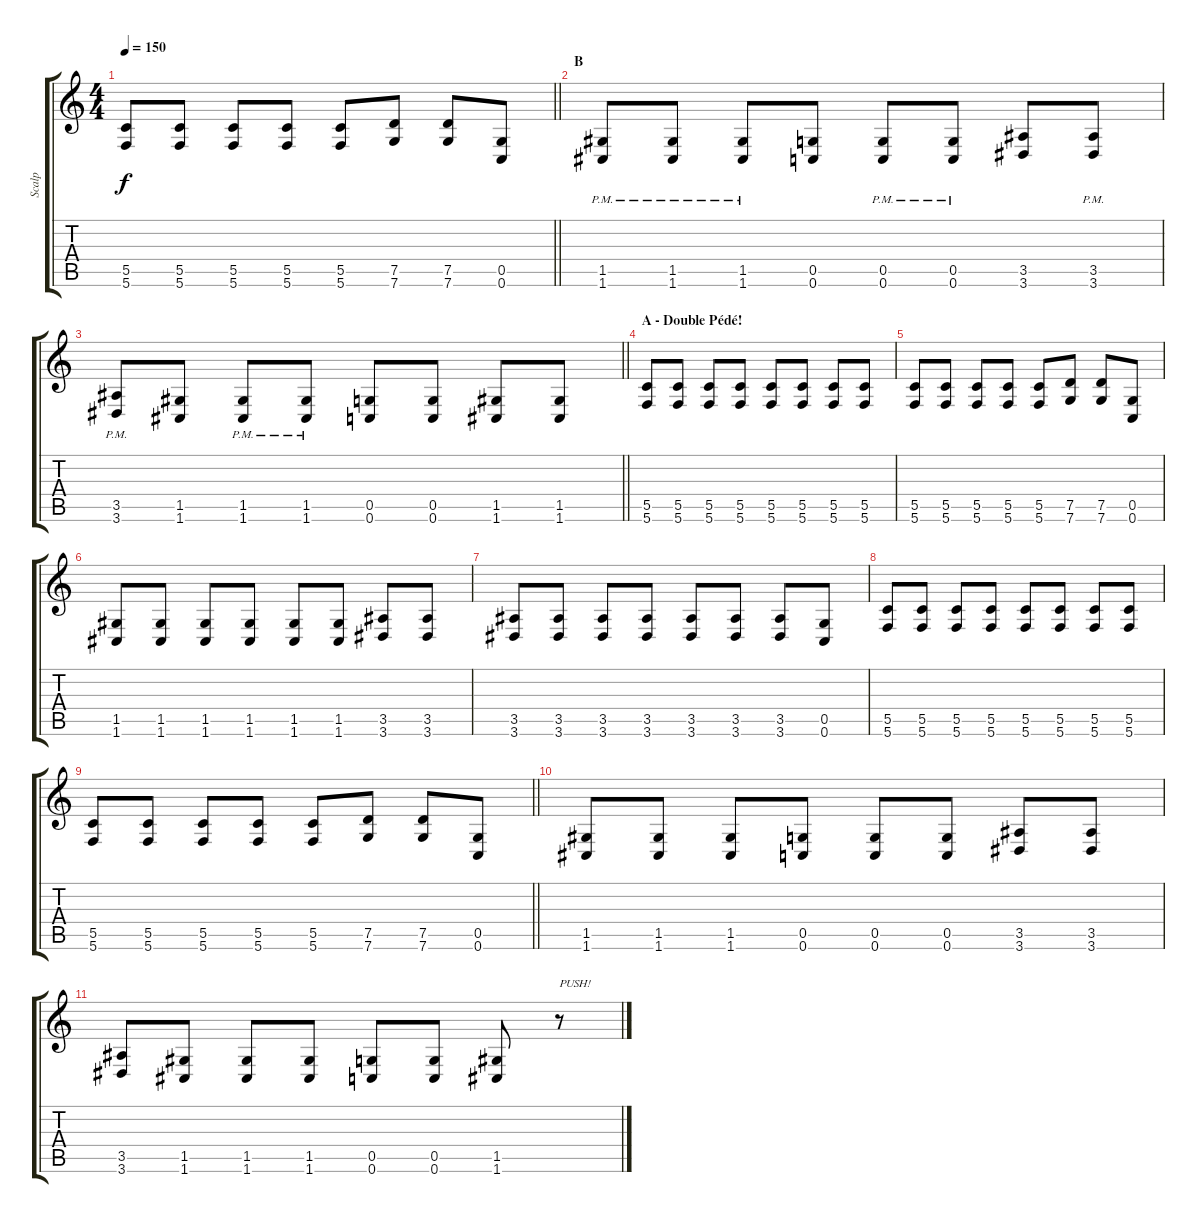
\track ("Scalp" "Scalp") {instrument distortionguitar}
\staff {score tabs}
\tuning (D4 A3 F3 C3 G2 C2) {hide}
\ts (4 4)
\tempo 150
\clef g2
\barLineRight lightlight
\ks c
(5.5 5.6).8{dy f} (5.5 5.6).8 (5.5 5.6).8 (5.5 5.6).8 (5.5 5.6).8 (7.5 7.6).8 (7.5 7.6).8 (0.5 0.6).8 |
\section ("" "B")
(1.5{pm} 1.6{pm}).8 (1.5{pm} 1.6{pm}).8 (1.5{pm} 1.6{pm}).8 (0.5 0.6).8 (0.5{pm} 0.6{pm}).8 (0.5{pm} 0.6{pm}).8 (3.5 3.6).8 (3.5{pm} 3.6{pm}).8 |
\barLineRight lightlight
(3.5{pm} 3.6{pm}).8 (1.5 1.6).8 (1.5{pm} 1.6{pm}).8 (1.5{pm} 1.6{pm}).8 (0.5 0.6).8 (0.5 0.6).8 (1.5 1.6).8 (1.5 1.6).8 |
\section ("" "A - Double Pédé!")
(5.5 5.6).8 (5.5 5.6).8 (5.5 5.6).8 (5.5 5.6).8 (5.5 5.6).8 (5.5 5.6).8 (5.5 5.6).8 (5.5 5.6).8 |
(5.5 5.6).8 (5.5 5.6).8 (5.5 5.6).8 (5.5 5.6).8 (5.5 5.6).8 (7.5 7.6).8 (7.5 7.6).8 (0.5 0.6).8 |
(1.5 1.6).8 (1.5 1.6).8 (1.5 1.6).8 (1.5 1.6).8 (1.5 1.6).8 (1.5 1.6).8 (3.5 3.6).8 (3.5 3.6).8 |
(3.5 3.6).8 (3.5 3.6).8 (3.5 3.6).8 (3.5 3.6).8 (3.5 3.6).8 (3.5 3.6).8 (3.5 3.6).8 (0.5 0.6).8 |
(5.5 5.6).8 (5.5 5.6).8 (5.5 5.6).8 (5.5 5.6).8 (5.5 5.6).8 (5.5 5.6).8 (5.5 5.6).8 (5.5 5.6).8 |
\barLineRight lightlight
(5.5 5.6).8 (5.5 5.6).8 (5.5 5.6).8 (5.5 5.6).8 (5.5 5.6).8 (7.5 7.6).8 (7.5 7.6).8 (0.5 0.6).8 |
(1.5 1.6).8 (1.5 1.6).8 (1.5 1.6).8 (0.5 0.6).8 (0.5 0.6).8 (0.5 0.6).8 (3.5 3.6).8 (3.5 3.6).8 |
(3.5 3.6).8 (1.5 1.6).8 (1.5 1.6).8 (1.5 1.6).8 (0.5 0.6).8 (0.5 0.6).8 (1.5 1.6).8 r.8{txt "PUSH!"}
